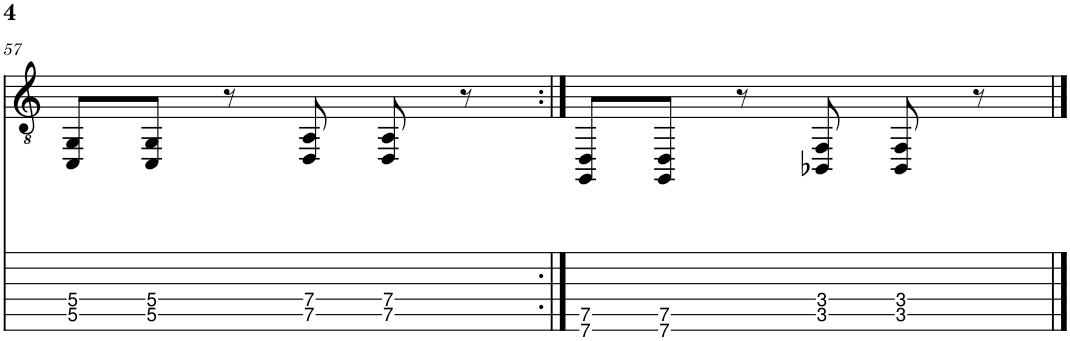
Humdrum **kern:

**kern	**kern
*part1	*part1
*staff2	*staff1
*I"G1	*
*I'G1	*
!!LO:PB:g=z
*	*clefGv2
*Trd-7c-12	*Trd-7c-12
*k[]	*k[]
*M3/4	*M3/4
=57	=57
8CC\ 8GG\L	8CC/ 8GG/L
8CC\ 8GG\J	8CC/ 8GG/J
8r	8r
8DD 8AA	8DD/ 8AA/
8DD 8AA	8DD/ 8AA/
8r	8r
=58:|!	=58:|!
8GGG\ 8DD\L	8GGG/ 8DD/L
8GGG\ 8DD\J	8GGG/ 8DD/J
8r	8r
8BBB-X 8FF	8BBB-X/ 8FF/
8BBB- 8FF	8BBB-/ 8FF/
8r	8r
==	==
*-	*-
